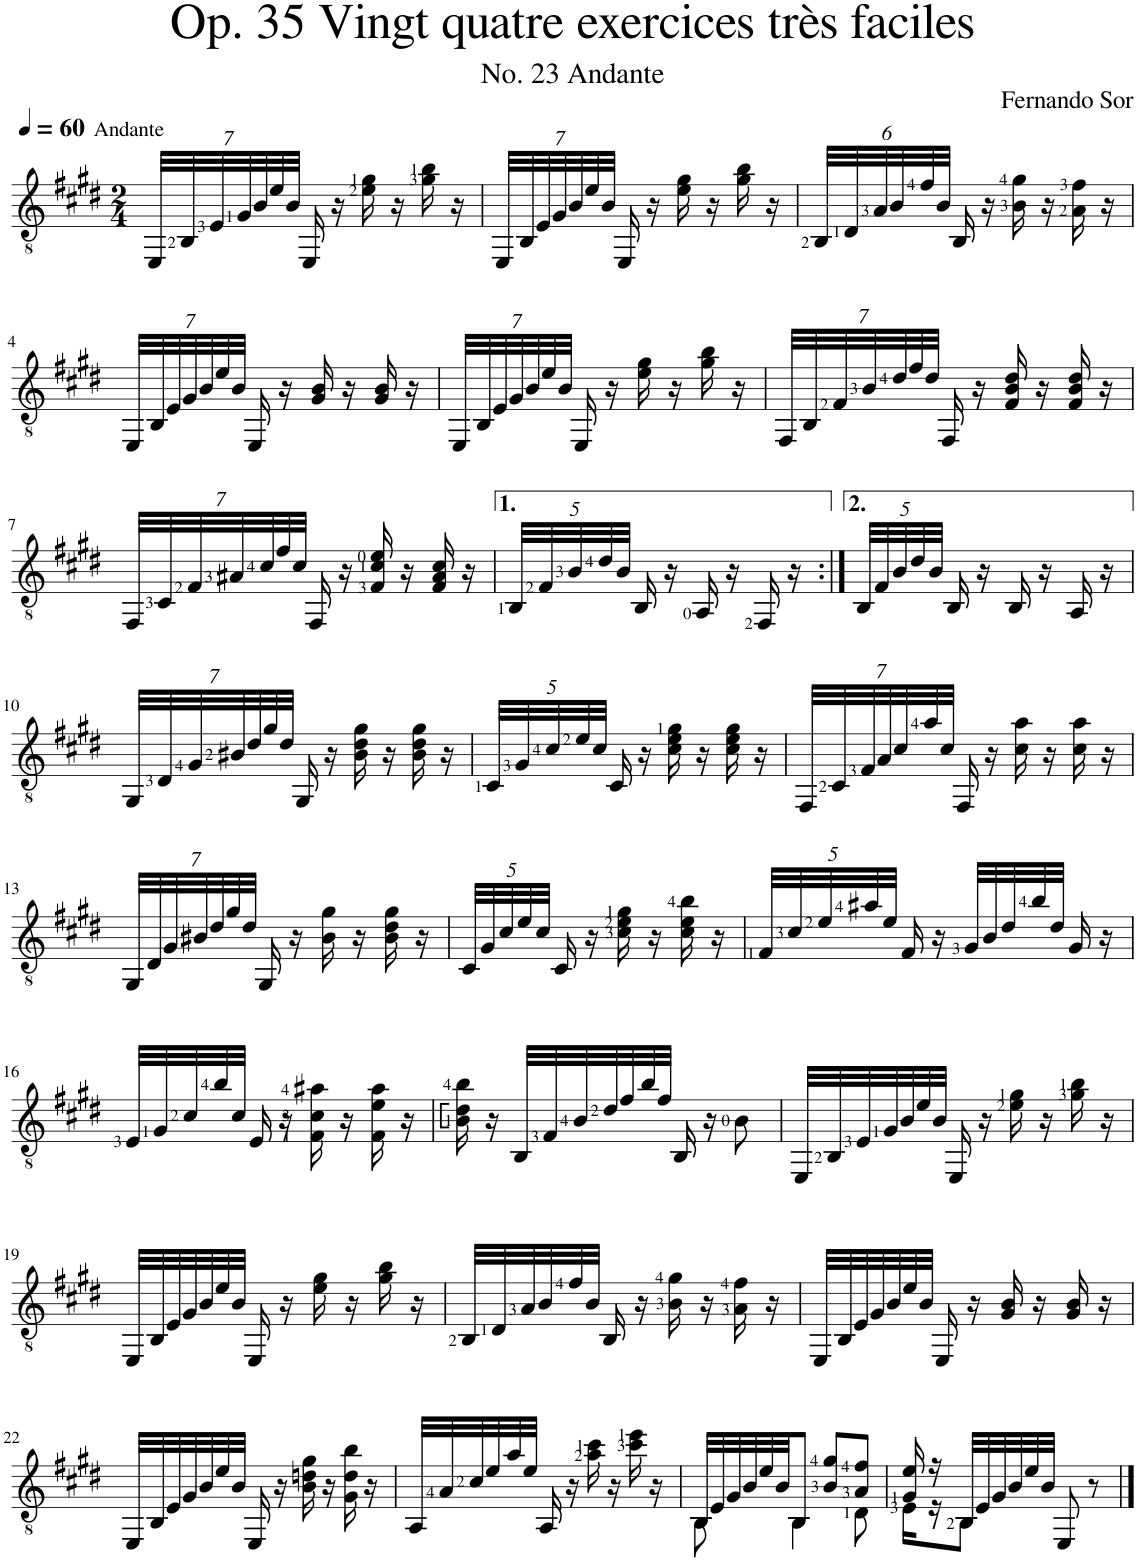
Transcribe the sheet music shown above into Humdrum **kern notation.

**kern
*part1
*staff1
*I"Classical Guitar
*I'Guit.
*clefGv2
*k[f#c#g#d#]
*M2/4
*MM60
*Xbrackettup
=1
!LO:TX:a:t=Andante
56EE/LLL
56BB/
56E/
56G#/
56B/
56e/
56B/JJJ
16EE/
16r
16e\ 16g#\
16r
16g#\ 16b\
16r
=2
56EE/LLL
56BB/
56E/
56G#/
56B/
56e/
56B/JJJ
16EE/
16r
16e\ 16g#\
16r
16g#\ 16b\
16r
=3
48BB/LLL
48D#/
48A/
48B/
48f#/
48B/JJJ
16BB/
16r
16B\ 16g#\
16r
16A\ 16f#\
16r
!!LO:LB:g=z
=4
56EE/LLL
56BB/
56E/
56G#/
56B/
56e/
56B/JJJ
16EE/
16r
16G#/ 16B/
16r
16G#/ 16B/
16r
=5
56EE/LLL
56BB/
56E/
56G#/
56B/
56e/
56B/JJJ
16EE/
16r
16e\ 16g#\
16r
16g#\ 16b\
16r
=6
56FF#/LLL
56BB/
56F#/
56B/
56d#/
56f#/
56d#/JJJ
16FF#/
16r
16F#/ 16B/ 16d#/
16r
16F#/ 16B/ 16d#/
16r
!!LO:LB:g=z
=7
56FF#/LLL
56C#/
56F#/
56A#X/
56c#/
56f#/
56c#/JJJ
16FF#/
16r
16F#/ 16c#/ 16e/
16r
16F#/ 16A#/ 16c#/
16r
=8
40BB/LLL
40F#/
40B/
40d#/
40B/JJJ
16BB/
16r
16AA/
16r
16FF#/
16r
=9:|!
40BB/LLL
40F#/
40B/
40d#/
40B/JJJ
16BB/
16r
16BB/
16r
16AA/
16r
!!LO:LB:g=z
=10
56GG#/LLL
56D#/
56G#/
56B#X/
56d#/
56g#/
56d#/JJJ
16GG#/
16r
16B#\ 16d#\ 16g#\
16r
16B#\ 16d#\ 16g#\
16r
=11
40C#/LLL
40G#/
40c#/
40e/
40c#/JJJ
16C#/
16r
16c#\ 16e\ 16g#\
16r
16c#\ 16e\ 16g#\
16r
=12
56FF#/LLL
56C#/
56F#/
56A/
56c#/
56a/
56c#/JJJ
16FF#/
16r
16c#\ 16a\
16r
16c#\ 16a\
16r
!!LO:LB:g=z
=13
56GG#/LLL
56D#/
56G#/
56B#X/
56d#/
56g#/
56d#/JJJ
16GG#/
16r
16B#\ 16g#\
16r
16B#\ 16d#\ 16g#\
16r
=14
40C#/LLL
40G#/
40c#/
40e/
40c#/JJJ
16C#/
16r
16c#\ 16e\ 16g#\
16r
16c#\ 16e\ 16b\
16r
=15
40F#/LLL
40c#/
40e/
40a#X/
40e/JJJ
16F#/
16r
40G#/LLL
40B/
40d#/
40b/
40d#/JJJ
16G#/
16r
!!LO:LB:g=z
=16
40E/LLL
40G#/
40c#/
40b/
40c#/JJJ
16E/
16r
16F#\ 16c#\ 16a#X\
16r
16F#\ 16e\ 16a#\
16r
=17
16B\: 16d#\: 16b\:
16r
56BB/LLL
56F#/
56B/
56d#/
56f#/
56b/
56f#/JJJ
16BB/
16r
8B\
=18
56EE/LLL
56BB/
56E/
56G#/
56B/
56e/
56B/JJJ
16EE/
16r
16e\ 16g#\
16r
16g#\ 16b\
16r
!!LO:LB:g=z
=19
56EE/LLL
56BB/
56E/
56G#/
56B/
56e/
56B/JJJ
16EE/
16r
16e\ 16g#\
16r
16g#\ 16b\
16r
=20
48BB/LLL
48D#/
48A/
48B/
48f#/
48B/JJJ
16BB/
16r
16B\ 16g#\
16r
16A\ 16f#\
16r
=21
56EE/LLL
56BB/
56E/
56G#/
56B/
56e/
56B/JJJ
16EE/
16r
16G#/ 16B/
16r
16G#/ 16B/
16r
!!LO:LB:g=z
=22
56EE/LLL
56BB/
56E/
56G#/
56B/
56e/
56B/JJJ
16EE/
16r
16B\ 16dn\ 16g#\
16r
16G#\ 16d\ 16b\
16r
=23
48AA/LLL
48A/
48c#/
48e/
48a/
48e/JJJ
16AA/
16r
16a\ 16cc#\
16r
16cc#\ 16ee\
16r
=24
*^
48BB/LLL	8BB\
48E/	.
48G#/	.
48B/	.
48e/	.
48B/JJ	.
8BB/J	4BB\
8B/ 8g#/L	.
8A/ 8f#/J	8D#\
=25	=25
16G#/ 16e/	16E\LL
16r	16r
48BB/LLL	8BB\J
48E/	.
48G#/	.
48B/	.
48e/	.
48B/JJJ	.
8EE/	4ryy
8r	.
*v	*v
==
*-
